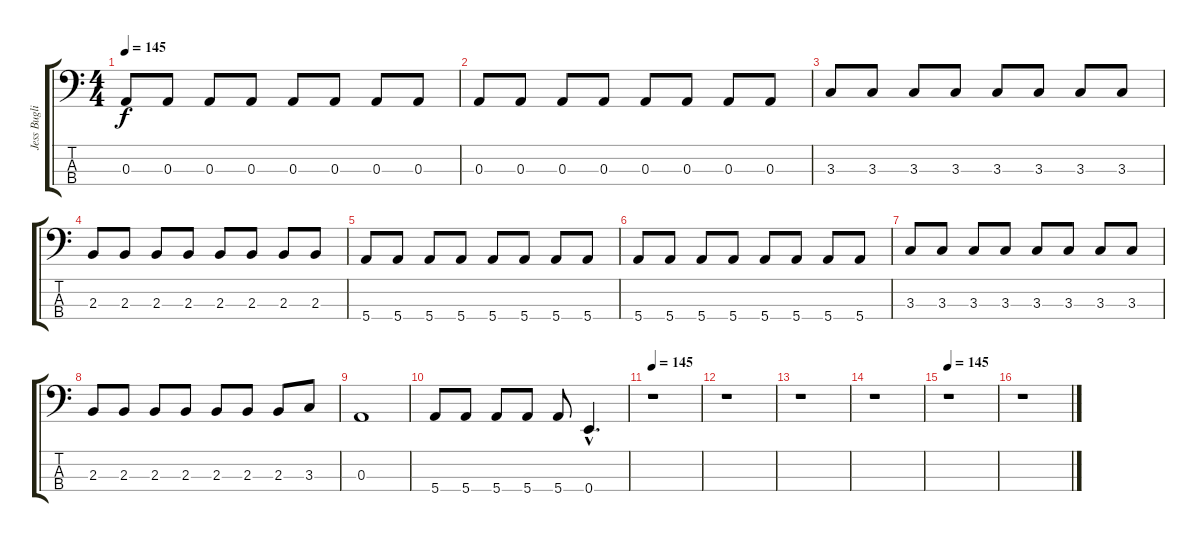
\track ("Jess Buglione" "Jess Bugli") {instrument electricbassfinger}
\staff {score tabs}
\tuning (G2 D2 A1 E1) {hide}
\ts (4 4)
\tempo 145
\clef f4
\ks c
0.3.8{dy f} 0.3.8 0.3.8 0.3.8 0.3.8 0.3.8 0.3.8 0.3.8 |
0.3.8 0.3.8 0.3.8 0.3.8 0.3.8 0.3.8 0.3.8 0.3.8 |
3.3.8 3.3.8 3.3.8 3.3.8 3.3.8 3.3.8 3.3.8 3.3.8 |
2.3.8 2.3.8 2.3.8 2.3.8 2.3.8 2.3.8 2.3.8 2.3.8 |
5.4.8 5.4.8 5.4.8 5.4.8 5.4.8 5.4.8 5.4.8 5.4.8 |
5.4.8 5.4.8 5.4.8 5.4.8 5.4.8 5.4.8 5.4.8 5.4.8 |
3.3.8 3.3.8 3.3.8 3.3.8 3.3.8 3.3.8 3.3.8 3.3.8 |
2.3.8 2.3.8 2.3.8 2.3.8 2.3.8 2.3.8 2.3.8 3.3.8 |
0.3.1 |
5.4.8 5.4.8 5.4.8 5.4.8 5.4.8 0.4{hac}.4{d} |
\tempo 145
r.1 |
r.1 |
r.1 |
r.1 |
\tempo 145
r.1 |
r.1
